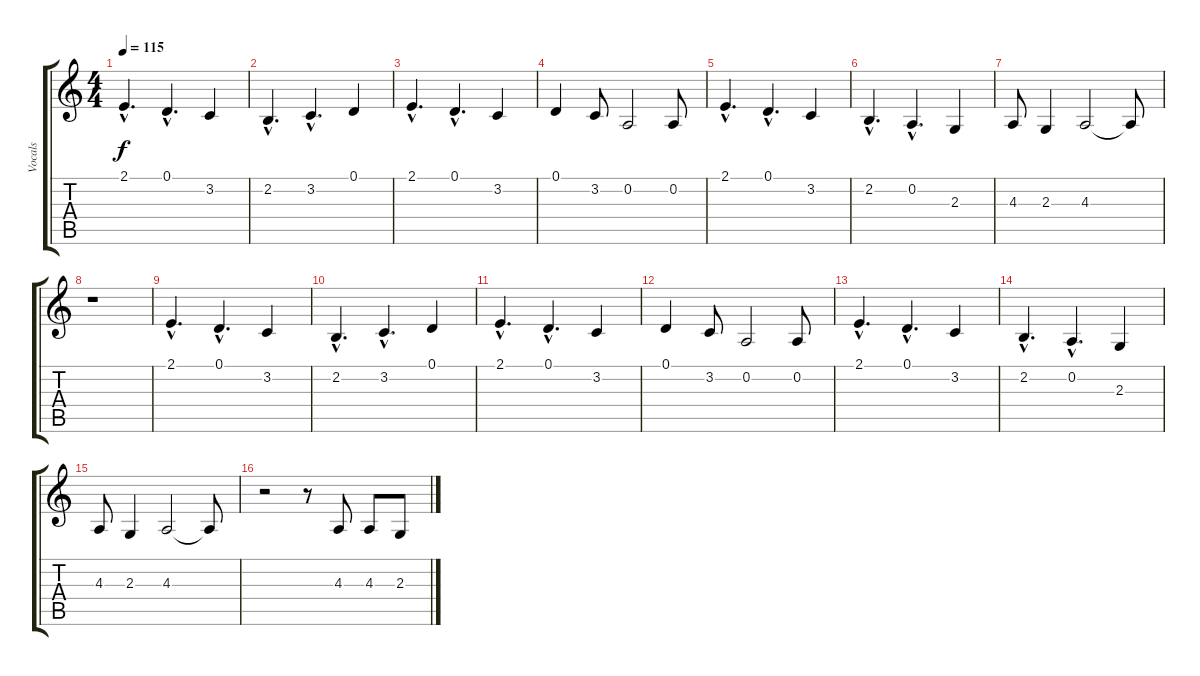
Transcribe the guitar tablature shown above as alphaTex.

\track ("Vocals" "Vocals") {instrument oboe}
\staff {score tabs}
\tuning (D4 A3 F3 C3 G2 D2) {hide}
\ts (4 4)
\tempo 115
\clef g2
\ks c
2.1{hac}.4{d dy f} 0.1{hac}.4{d} 3.2.4 |
2.2{hac}.4{d} 3.2{hac}.4{d} 0.1.4 |
2.1{hac}.4{d} 0.1{hac}.4{d} 3.2.4 |
0.1.4 3.2.8 0.2.2 0.2.8 |
2.1{hac}.4{d} 0.1{hac}.4{d} 3.2.4 |
2.2{hac}.4{d} 0.2{hac}.4{d} 2.3.4 |
4.3.8 2.3.4 4.3.2 4.3{t}.8 |
r.1 |
2.1{hac}.4{d} 0.1{hac}.4{d} 3.2.4 |
2.2{hac}.4{d} 3.2{hac}.4{d} 0.1.4 |
2.1{hac}.4{d} 0.1{hac}.4{d} 3.2.4 |
0.1.4 3.2.8 0.2.2 0.2.8 |
2.1{hac}.4{d} 0.1{hac}.4{d} 3.2.4 |
2.2{hac}.4{d} 0.2{hac}.4{d} 2.3.4 |
4.3.8 2.3.4 4.3.2 4.3{t}.8 |
r.2 r.8 4.3.8 4.3.8 2.3.8
